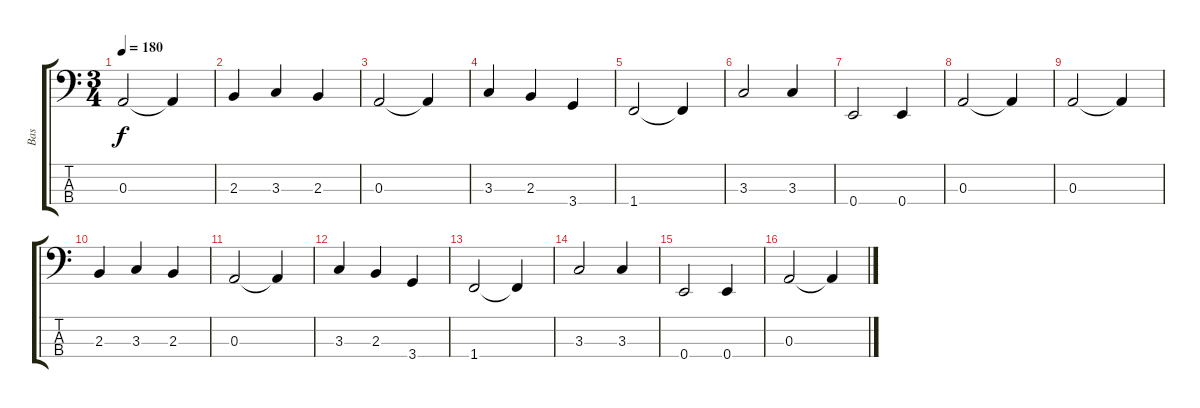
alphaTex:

\track ("Bas" "Bas") {instrument electricbassfinger}
\staff {score tabs}
\tuning (G2 D2 A1 E1) {hide}
\ts (3 4)
\tempo 180
\clef f4
\ks c
0.3.2{dy f} 0.3{t}.4 |
2.3.4 3.3.4 2.3.4 |
0.3.2 0.3{t}.4 |
3.3.4 2.3.4 3.4.4 |
1.4.2 1.4{t}.4 |
3.3.2 3.3.4 |
0.4.2 0.4.4 |
0.3.2 0.3{t}.4 |
0.3.2 0.3{t}.4 |
2.3.4 3.3.4 2.3.4 |
0.3.2 0.3{t}.4 |
3.3.4 2.3.4 3.4.4 |
1.4.2 1.4{t}.4 |
3.3.2 3.3.4 |
0.4.2 0.4.4 |
0.3.2 0.3{t}.4
